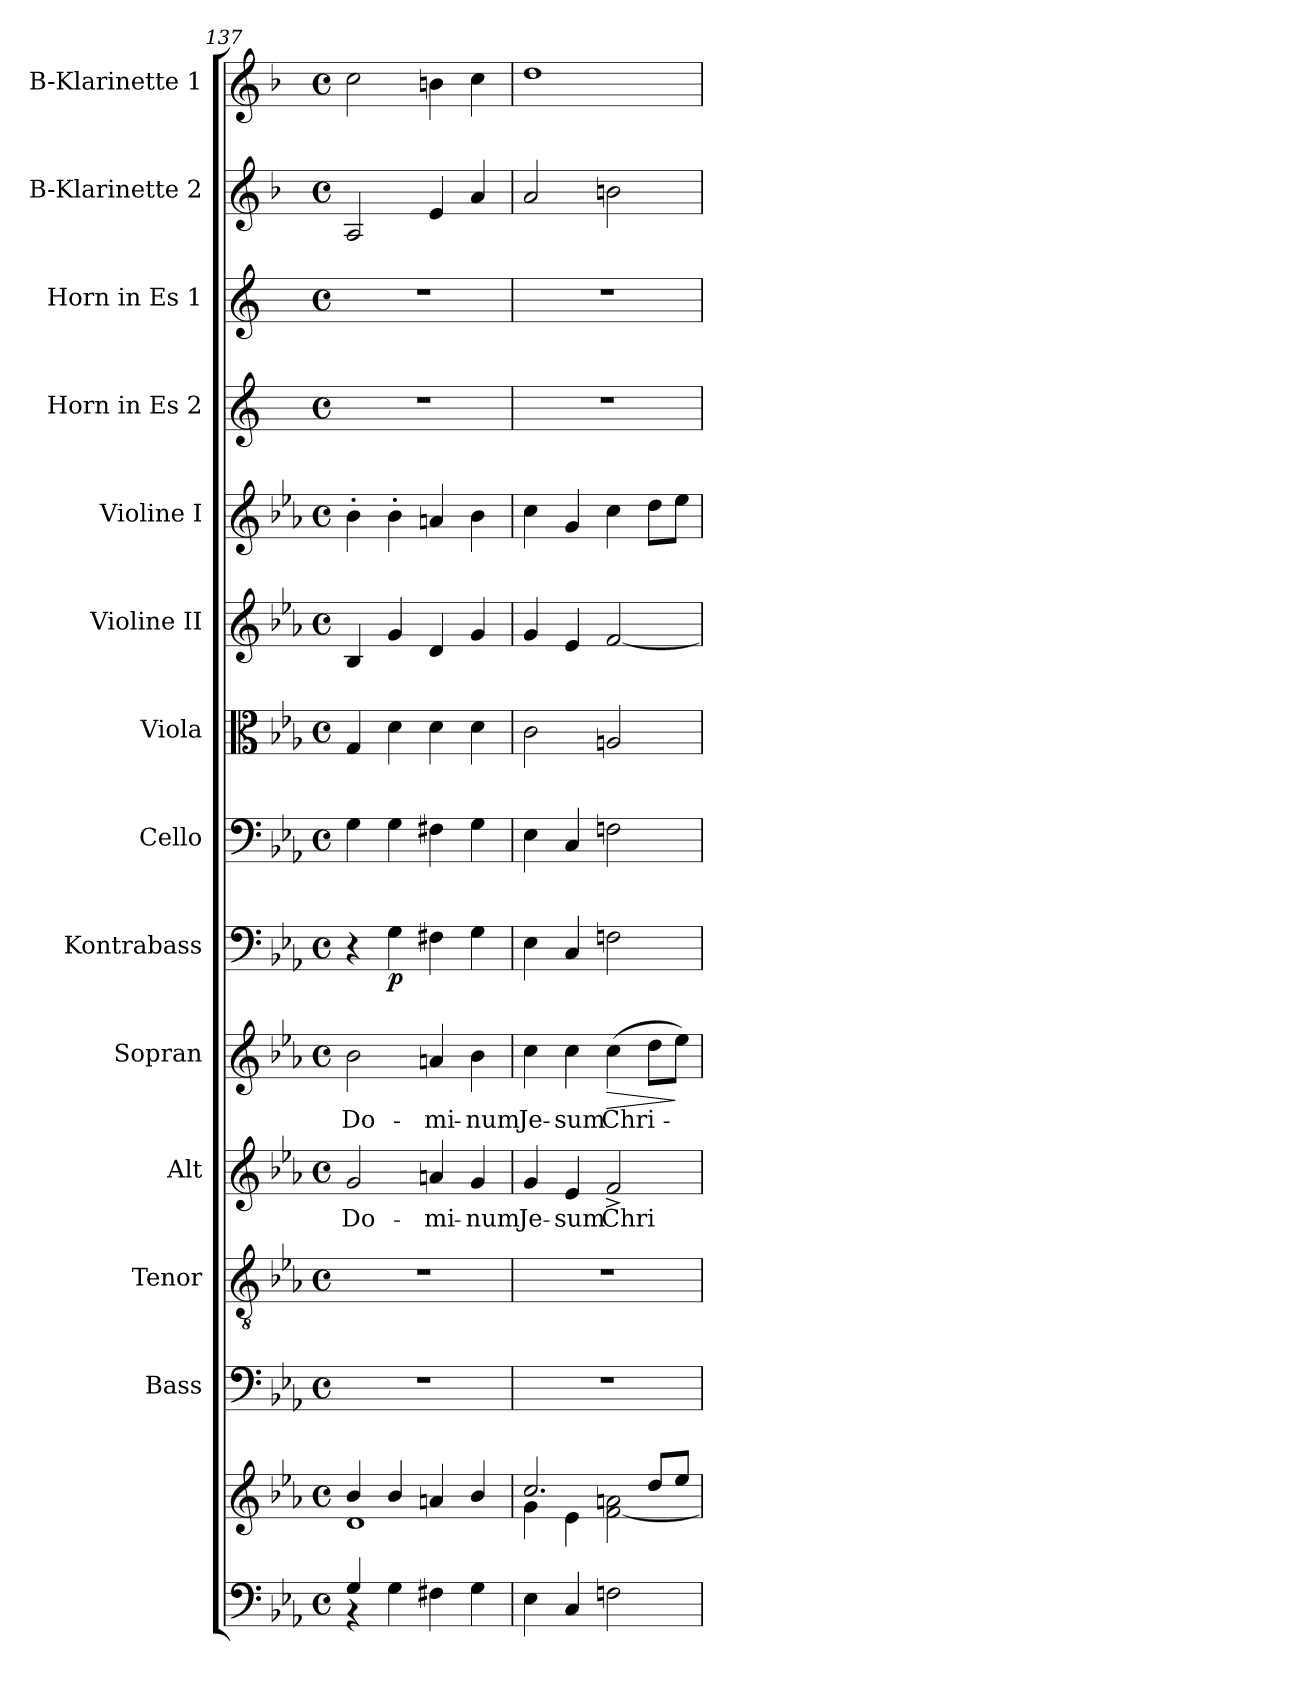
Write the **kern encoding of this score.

**kern	**kern	**kern	**kern	**kern	**text	**kern	**text	**dynam	**kern	**dynam	**kern	**kern	**kern	**kern	**kern	**kern	**kern	**kern
*part14	*part14	*part13	*part12	*part11	*part11	*part10	*part10	*part10	*part9	*part9	*part8	*part7	*part6	*part5	*part4	*part3	*part2	*part1
*staff15	*staff14	*staff13	*staff12	*staff11	*staff11	*staff10	*staff10	*staff10	*staff9	*staff9	*staff8	*staff7	*staff6	*staff5	*staff4	*staff3	*staff2	*staff1
*	*	*I"Bass	*I"Tenor	*I"Alt	*	*I"Sopran	*	*	*I"Kontrabass	*	*I"Cello	*I"Viola	*I"Violine II	*I"Violine I	*I"Horn in Es 2	*I"Horn in Es 1	*I"B-Klarinette 2	*I"B-Klarinette 1
*	*	*I'B.	*I'T.	*I'A.	*	*I'S.	*	*	*I'Kb.	*	*	*I'Vla.	*I'Vl. II	*I'Vl. I	*I'Hrn. 2	*I'Hrn. 1	*I'Kl. 2	*I'Kl. 1
*clefF4	*clefG2	*clefF4	*clefGv2	*clefG2	*	*clefG2	*	*	*clefF4	*	*clefF4	*clefC3	*clefG2	*clefG2	*clefG2	*clefG2	*clefG2	*clefG2
*	*	*	*	*	*	*	*	*	*ITrd7c12	*	*	*	*	*	*ITrd5c9	*ITrd5c9	*ITrd1c2	*ITrd1c2
*k[b-e-a-]	*k[b-e-a-]	*k[b-e-a-]	*k[b-e-a-]	*k[b-e-a-]	*	*k[b-e-a-]	*	*	*k[b-e-a-]	*	*k[b-e-a-]	*k[b-e-a-]	*k[b-e-a-]	*k[b-e-a-]	*k[b-e-a-]	*k[b-e-a-]	*k[b-e-a-]	*k[b-e-a-]
*E-:	*E-:	*E-:	*E-:	*E-:	*	*E-:	*	*	*E-:	*	*E-:	*E-:	*E-:	*E-:	*E-:	*E-:	*E-:	*E-:
*M4/4	*M4/4	*M4/4	*M4/4	*M4/4	*	*M4/4	*	*	*M4/4	*	*M4/4	*M4/4	*M4/4	*M4/4	*M4/4	*M4/4	*M4/4	*M4/4
*met(c)	*met(c)	*met(c)	*met(c)	*met(c)	*	*met(c)	*	*	*met(c)	*	*met(c)	*met(c)	*met(c)	*met(c)	*met(c)	*met(c)	*met(c)	*met(c)
=137	=137	=137	=137	=137	=137	=137	=137	=137	=137	=137	=137	=137	=137	=137	=137	=137	=137	=137
*^	*^	*	*	*	*	*	*	*	*	*	*	*	*	*	*	*	*	*
!	!	!	!	!	!	!	!LO:LY:b	!	!LO:LY:b	!	!	!	!	!	!	!	!	!	!	!
4G/	4rBB	4b-/	1d	1r	1r	2g/	Do-	2b-\	Do-	.	4r	.	4G\	4G/	4B-/	4b-'>\	1r	1r	2G/	2b-\
!	!	!	!	!	!	!	!	!	!	!	!	!LO:DY:b	!	!	!	!	!	!	!	!
2.ryy	4G\	4b-/	.	.	.	.	.	.	.	.	4GG\	p	4G\	4d\	4g/	4b-'>\	.	.	.	.
!	!	!	!	!	!	!	!LO:LY:b	!	!LO:LY:b	!	!	!	!	!	!	!	!	!	!	!
.	4F#X\	4an/	.	.	.	4an/	-mi-	4an/	-mi-	.	4FF#X\	.	4F#X\	4d\	4d/	4an/	.	.	4d/	4an\
!	!	!	!	!	!	!	!LO:LY:b	!	!LO:LY:b	!	!	!	!	!	!	!	!	!	!	!
.	4G\	4b-/	.	.	.	4g/	-num	4b-\	-num	.	4GG\	.	4G\	4d\	4g/	4b-\	.	.	4g/	4b-\
=138	=138	=138	=138	=138	=138	=138	=138	=138	=138	=138	=138	=138	=138	=138	=138	=138	=138	=138	=138	=138
!	!	!	!	!	!	!	!LO:LY:b	!	!LO:LY:b	!	!	!	!	!	!	!	!	!	!	!
*v	*v	*	*	*	*	*	*	*	*	*	*	*	*	*	*	*	*	*	*	*
4E-\	2.cc/	4g\	1r	1r	4g/	Je-	4cc\	Je-	.	4EE-\	.	4E-\	2c\	4g/	4cc\	1r	1r	2g/	1cc
!	!	!	!	!	!	!LO:LY:b	!	!LO:LY:b	!	!	!	!	!	!	!	!	!	!	!
4C/	.	4e-\	.	.	4e-/	-sum	4cc\	-sum	.	4CC/	.	4C/	.	4e-/	4g/	.	.	.	.
!	!	!	!	!	!	!LO:LY:b	!	!LO:LY:b	!LO:HP:b	!	!	!	!	!	!	!	!	!	!
2Fn\	.	[<2f\ 2an\	.	.	2f^>/	Chri-	(>4cc\	Chri-	>	2FFn\	.	2Fn\	2An/	[2f/	4cc\	.	.	2an\	.
.	8dd/L	.	.	.	.	.	8dd\L	.	.	.	.	.	.	.	8dd\L	.	.	.	.
.	8ee-/J	.	.	.	.	.	8ee-\J)	.	]	.	.	.	.	.	8ee-\J	.	.	.	.
*	*v	*v	*	*	*	*	*	*	*	*	*	*	*	*	*	*	*	*	*
=	=	=	=	=	=	=	=	=	=	=	=	=	=	=	=	=	=	=
*-	*-	*-	*-	*-	*-	*-	*-	*-	*-	*-	*-	*-	*-	*-	*-	*-	*-	*-
